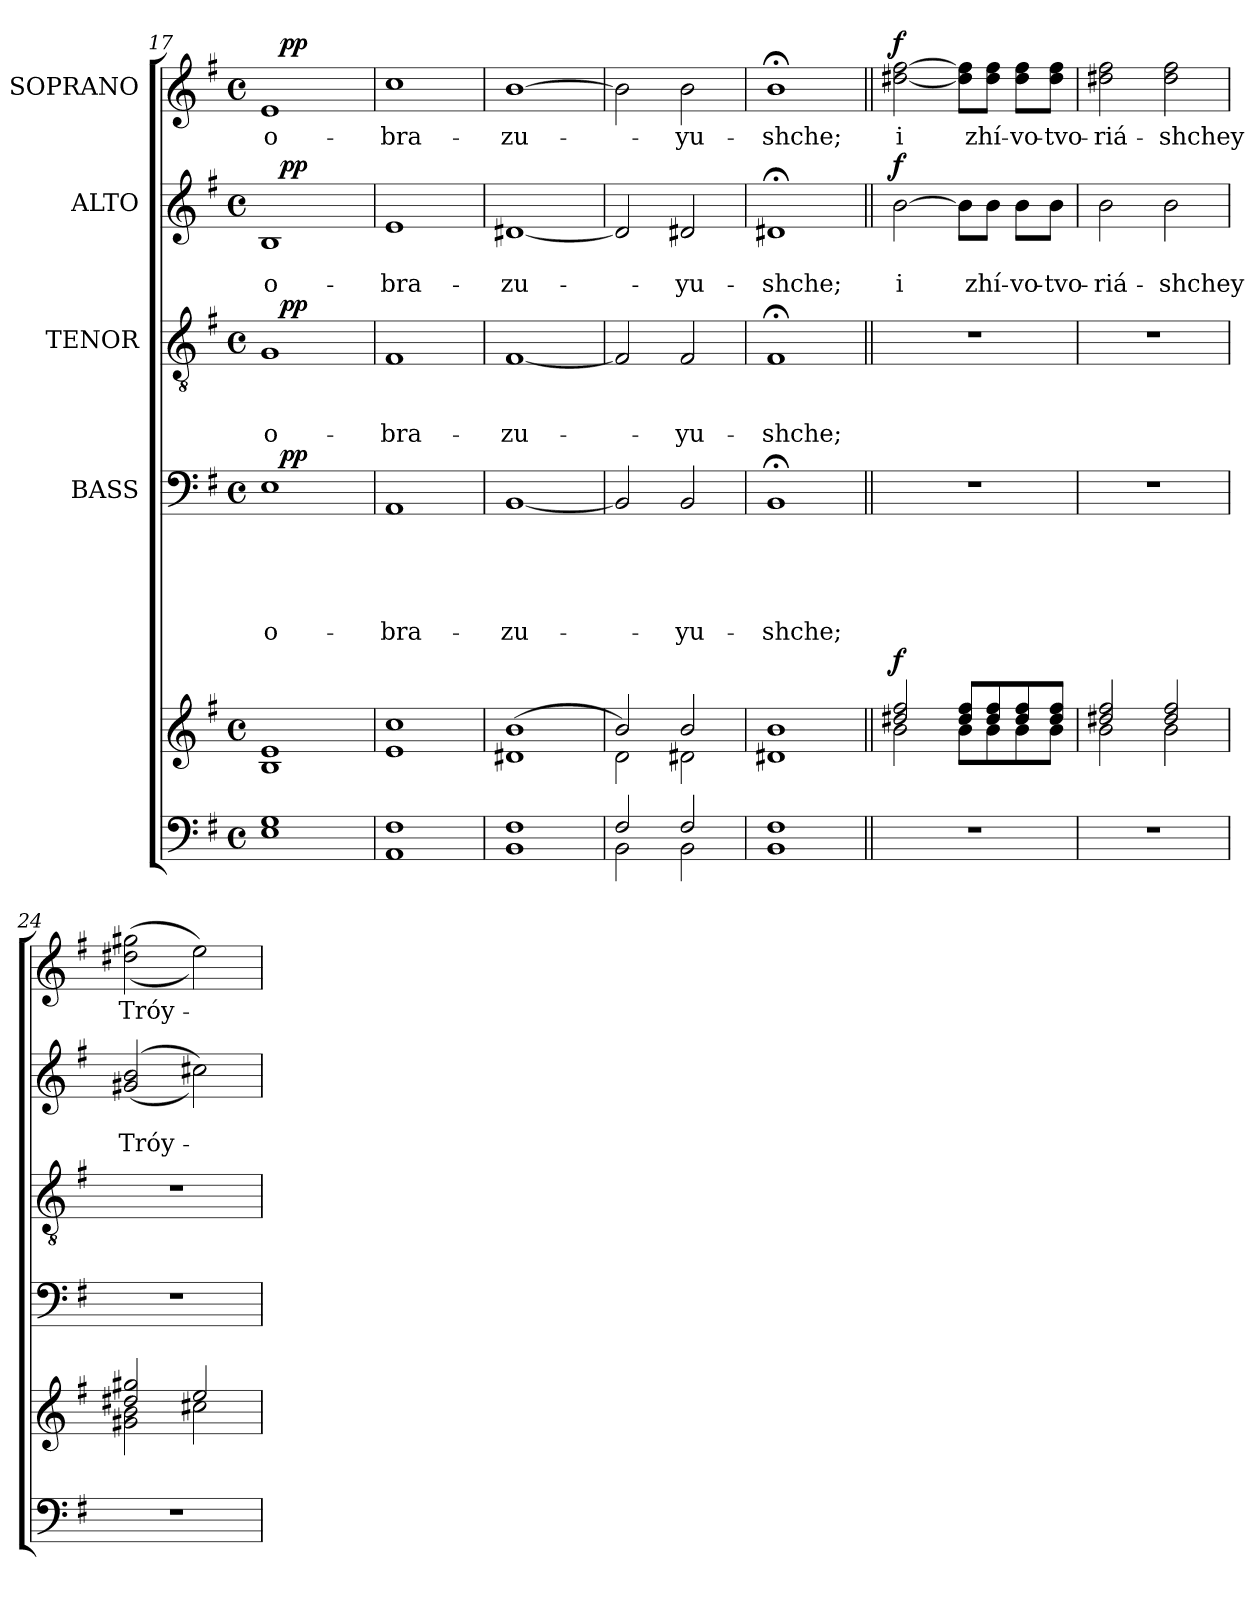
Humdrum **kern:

**kern	**kern	**dynam	**kern	**text	**text	**text	**text	**text	**dynam	**kern	**text	**text	**text	**dynam	**kern	**text	**text	**dynam	**kern	**text	**dynam
*part5	*part5	*part5	*part4	*part4	*part4	*part4	*part4	*part4	*part4	*part3	*part3	*part3	*part3	*part3	*part2	*part2	*part2	*part2	*part1	*part1	*part1
*staff6	*staff5	*staff5/6	*staff4	*staff4	*staff4	*staff4	*staff4	*staff4	*staff4	*staff3	*staff3	*staff3	*staff3	*staff3	*staff2	*staff2	*staff2	*staff2	*staff1	*staff1	*staff1
*	*	*	*I"BASS	*	*	*	*	*	*	*I"TENOR	*	*	*	*	*I"ALTO	*	*	*	*I"SOPRANO	*	*
*clefF4	*clefG2	*	*clefF4	*	*	*	*	*	*	*clefGv2	*	*	*	*	*clefG2	*	*	*	*clefG2	*	*
*k[f#]	*k[f#]	*	*k[f#]	*	*	*	*	*	*	*k[f#]	*	*	*	*	*k[f#]	*	*	*	*k[f#]	*	*
*G:	*G:	*	*G:	*	*	*	*	*	*	*G:	*	*	*	*	*G:	*	*	*	*G:	*	*
*M4/4	*M4/4	*	*M4/4	*	*	*	*	*	*	*M4/4	*	*	*	*	*M4/4	*	*	*	*M4/4	*	*
*met(c)	*met(c)	*	*met(c)	*	*	*	*	*	*	*met(c)	*	*	*	*	*met(c)	*	*	*	*met(c)	*	*
=17	=17	=17	=17	=17	=17	=17	=17	=17	=17	=17	=17	=17	=17	=17	=17	=17	=17	=17	=17	=17	=17
!	!	!	!	!	!	!	!	!LO:LY:b:rj	!	!	!	!	!LO:LY:b:rj	!	!	!	!LO:LY:b:rj	!	!	!LO:LY:b:rj	!
*	*	*	*^	*	*	*	*	*	*	*^	*	*	*	*	*^	*	*	*	*^	*	*
1E 1G	1B 1e	.	1E	16ryy	.	.	.	.	o-	.	1G	16ryy	.	.	o-	.	1B	16ryy	.	o-	.	1e	16ryy	o-	.
!	!	!	!	!	!	!	!	!	!	!LO:DY:a	!	!	!	!	!	!LO:DY:a	!	!	!	!	!LO:DY:a	!	!	!	!LO:DY:a
.	.	.	.	2...ryy	.	.	.	.	.	pp	.	2...ryy	.	.	.	pp	.	2...ryy	.	.	pp	.	2...ryy	.	pp
=18	=18	=18	=18	=18	=18	=18	=18	=18	=18	=18	=18	=18	=18	=18	=18	=18	=18	=18	=18	=18	=18	=18	=18	=18	=18
!	!	!	!	!	!	!	!	!	!LO:LY:b	!	!	!	!	!	!LO:LY:b	!	!	!	!	!LO:LY:b	!	!	!	!LO:LY:b	!
*	*	*	*v	*v	*	*	*	*	*	*	*	*	*	*	*	*	*v	*v	*	*	*	*v	*v	*	*
*	*	*	*	*	*	*	*	*	*	*v	*v	*	*	*	*	*	*	*	*	*	*	*
1AA 1F#	1e 1cc	.	1AA	.	.	.	.	-bra-	.	1F#	.	.	-bra-	.	1e	.	-bra-	.	1cc	-bra-	.
=19	=19	=19	=19	=19	=19	=19	=19	=19	=19	=19	=19	=19	=19	=19	=19	=19	=19	=19	=19	=19	=19
!	!	!	!	!	!	!	!	!LO:LY:b	!	!	!	!	!LO:LY:b	!	!	!	!LO:LY:b	!	!	!LO:LY:b	!
1BB 1F#	(<1d#X 1b	.	[<1BB	.	.	.	.	-zu-	.	[<1F#	.	.	-zu-	.	[<1d#X	.	-zu-	.	[>1b	-zu-	.
=20	=20	=20	=20	=20	=20	=20	=20	=20	=20	=20	=20	=20	=20	=20	=20	=20	=20	=20	=20	=20	=20
*^	*^	*	*	*	*	*	*	*	*	*	*	*	*	*	*	*	*	*	*	*	*
2BB\	2F#/	2d\)	2b/	.	2BB/]	.	.	.	.	.	.	2F#/]	.	.	.	.	2d#/]	.	.	.	2b\]	.	.
!	!	!	!	!	!	!	!	!	!	!LO:LY:b	!	!	!	!	!LO:LY:b	!	!	!	!LO:LY:b	!	!	!LO:LY:b	!
2BB\	2F#/	2d#X\	2b/	.	2BB/	.	.	.	.	-yu-	.	2F#/	.	.	-yu-	.	2d#X/	.	-yu-	.	2b\	-yu-	.
=21	=21	=21	=21	=21	=21	=21	=21	=21	=21	=21	=21	=21	=21	=21	=21	=21	=21	=21	=21	=21	=21	=21	=21
!	!	!	!	!	!	!	!	!	!	!LO:LY:b	!	!	!	!	!LO:LY:b	!	!	!	!LO:LY:b	!	!	!LO:LY:b	!
*v	*v	*	*	*	*	*	*	*	*	*	*	*	*	*	*	*	*	*	*	*	*	*	*
*	*v	*v	*	*	*	*	*	*	*	*	*	*	*	*	*	*	*	*	*	*	*	*
1BB 1F#	1d#X 1b	.	1BB;	.	.	.	.	-shche;	.	1F#;	.	.	-shche;	.	1d#X;	.	-shche;	.	1b;<	-shche;	.
=22||	=22||	=22||	=22||	=22||	=22||	=22||	=22||	=22||	=22||	=22||	=22||	=22||	=22||	=22||	=22||	=22||	=22||	=22||	=22||	=22||	=22||
*	*^	*	*	*	*	*	*	*	*	*	*	*	*	*	*	*	*	*	*	*	*
!	!	!	!LO:DY:a	!	!	!	!	!	!	!	!	!	!	!	!	!	!	!LO:LY:b:rj	!LO:DY:a	!	!LO:LY:b:rj	!LO:DY:a
1r	2dd#X/ 2ff#/	2b\	f	1r	.	.	.	.	.	.	1r	.	.	.	.	[>2b\	.	i	f	[<2dd#X\ [>2ff#\	i	f
.	8dd#/ 8ff#/L	8b\L	.	.	.	.	.	.	.	.	.	.	.	.	.	8b\L]	.	.	.	8dd#\] 8ff#\]L	.	.
!	!	!	!	!	!	!	!	!	!	!	!	!	!	!	!	!	!	!LO:LY:b	!	!	!LO:LY:b	!
.	8dd#/ 8ff#/	8b\	.	.	.	.	.	.	.	.	.	.	.	.	.	8b\J	.	zhí-	.	8dd#\ 8ff#\J	zhí-	.
!	!	!	!	!	!	!	!	!	!	!	!	!	!	!	!	!	!	!LO:LY:b	!	!	!LO:LY:b	!
.	8dd#/ 8ff#/	8b\	.	.	.	.	.	.	.	.	.	.	.	.	.	8b\L	.	-vo-	.	8dd#\ 8ff#\L	-vo-	.
!	!	!	!	!	!	!	!	!	!	!	!	!	!	!	!	!	!	!LO:LY:b:rj	!	!	!LO:LY:b:rj	!
.	8dd#/ 8ff#/J	8b\J	.	.	.	.	.	.	.	.	.	.	.	.	.	8b\J	.	-tvo-	.	8dd#\ 8ff#\J	-tvo-	.
=23	=23	=23	=23	=23	=23	=23	=23	=23	=23	=23	=23	=23	=23	=23	=23	=23	=23	=23	=23	=23	=23	=23
!	!	!	!	!	!	!	!	!	!	!	!	!	!	!	!	!	!	!LO:LY:b	!	!	!LO:LY:b	!
1r	2dd#X/ 2ff#/	2b\	.	1r	.	.	.	.	.	.	1r	.	.	.	.	2b\	.	-riá-	.	2dd#X\ 2ff#\	-riá-	.
!	!	!	!	!	!	!	!	!	!	!	!	!	!	!	!	!	!	!LO:LY:b	!	!	!LO:LY:b	!
.	2dd#/ 2ff#/	2b\	.	.	.	.	.	.	.	.	.	.	.	.	.	2b\	.	-shchey	.	2dd#\ 2ff#\	-shchey	.
!!LO:LB:g=z
=24	=24	=24	=24	=24	=24	=24	=24	=24	=24	=24	=24	=24	=24	=24	=24	=24	=24	=24	=24	=24	=24	=24
!	!	!	!	!	!	!	!	!	!	!	!	!	!	!	!	!	!	!LO:LY:b	!	!	!LO:LY:b	!
1r	2g#X\ 2b\	2dd#X/ 2gg#X/	.	1r	.	.	.	.	.	.	1r	.	.	.	.	(<(2g#X/ 2b/	.	Tróy-	.	(>(2dd#X\ 2gg#X\	Tróy-	.
.	2cc#X\	2ee/	.	.	.	.	.	.	.	.	.	.	.	.	.	2cc#X\))	.	.	.	2ee\))	.	.
*	*v	*v	*	*	*	*	*	*	*	*	*	*	*	*	*	*	*	*	*	*	*	*
=	=	=	=	=	=	=	=	=	=	=	=	=	=	=	=	=	=	=	=	=	=
*-	*-	*-	*-	*-	*-	*-	*-	*-	*-	*-	*-	*-	*-	*-	*-	*-	*-	*-	*-	*-	*-
